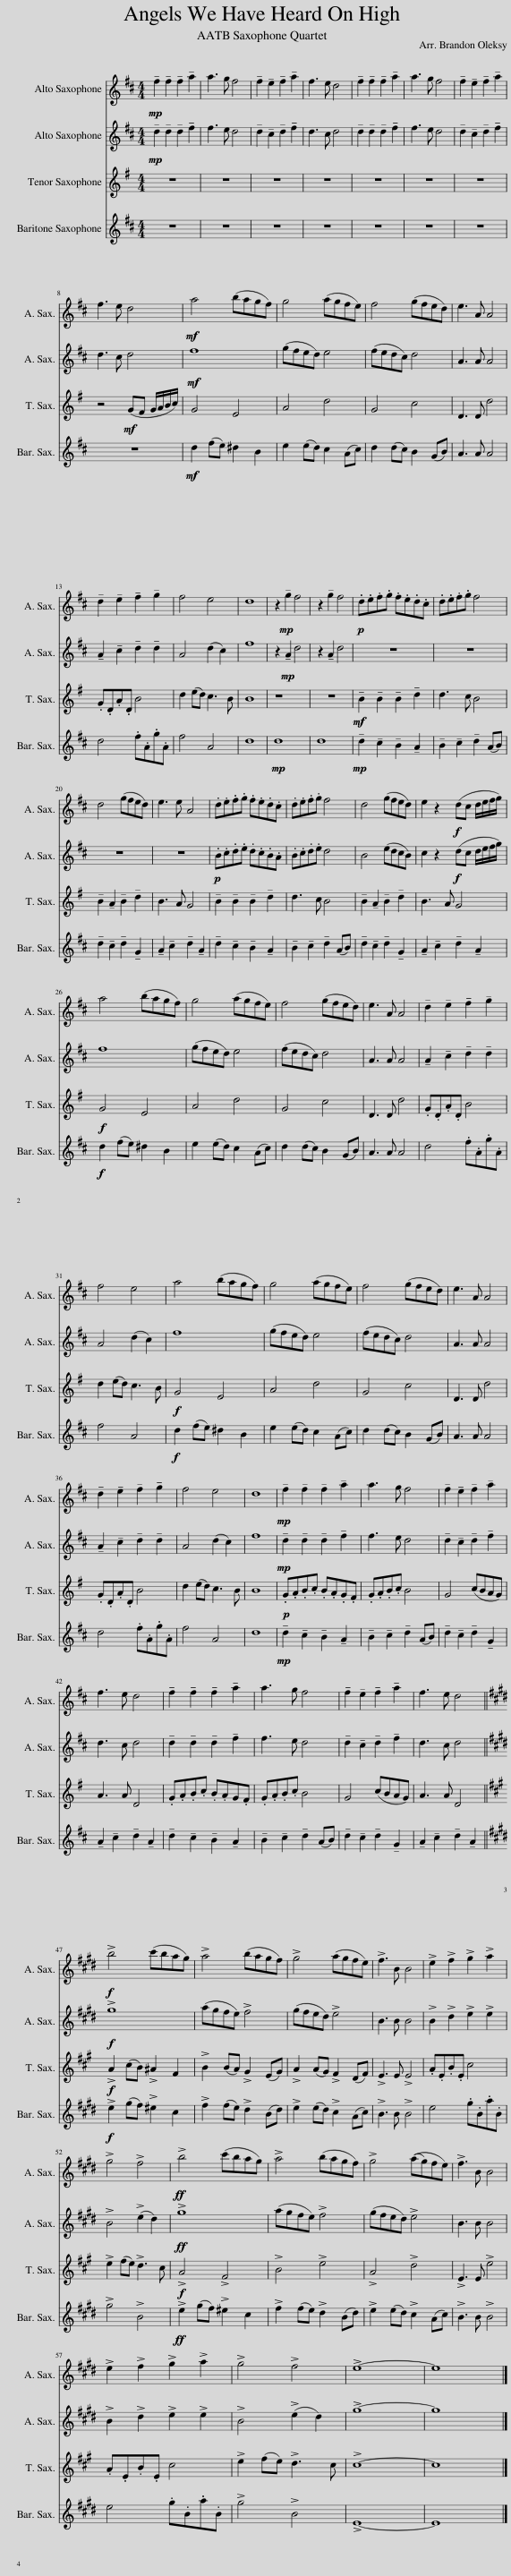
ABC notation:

X:1
%%score 1 2 3 4
L:1/8
M:4/4
I:linebreak $
K:none
V:1 treble transpose=-9
V:2 treble transpose=-9
V:3 treble transpose=-14
V:4 treble transpose=-21
V:1
[K:D]!mp! !tenuto!f2 !tenuto!f2 !tenuto!f2 !tenuto!a2 | a3 g f4 | !tenuto!f2 !tenuto!e2 !tenuto!f2 !tenuto!a2 | f3 e d4 | !tenuto!f2 !tenuto!f2 !tenuto!f2 !tenuto!a2 | %5
 a3 g f4 | !tenuto!f2 !tenuto!e2 !tenuto!f2 !tenuto!a2 |$ f3 e d4 |!mf! a4 (bagf) | g4 (agfe) | %10
 f4 (gfed) | e3 A A4 |$ !tenuto!d2 !tenuto!e2 !tenuto!f2 !tenuto!g2 | f4 e4 | d8 | %15
 z2!mp! !tenuto!g2 f4 | z2 !tenuto!g2 f4 |!p! .d.e.f.g .f.e.d.c | .d.e.f.g f4 |$ d4 (gfed) | %20
 e3 e A4 | .d.e.f.g .f.e.d.c | .d.e.f.g f4 | d4 (gfed) | e2 z2!f! (dc d/e/f/g/) |$ %25
 a4 (bagf) | g4 (agfe) | f4 (gfed) | e3 A A4 | !tenuto!d2 !tenuto!e2 !tenuto!f2 !tenuto!g2 |$ %30
 f4 e4 | a4 (bagf) | g4 (agfe) | f4 (gfed) | e3 A A4 |$ %35
 !tenuto!d2 !tenuto!e2 !tenuto!f2 !tenuto!g2 | f4 e4 | d8 |!mp! !tenuto!f2 !tenuto!f2 !tenuto!f2 !tenuto!a2 | a3 g f4 | %40
 !tenuto!f2 !tenuto!e2 !tenuto!f2 !tenuto!a2 |$ f3 e d4 | !tenuto!f2 !tenuto!f2 !tenuto!f2 !tenuto!a2 | a3 g f4 | !tenuto!f2 !tenuto!e2 !tenuto!f2 !tenuto!a2 | %45
 f3 e d4 ||$[K:E]!f! !>!b4 (c'bag) | !>!a4 (bagf) | !>!g4 (agfe) | !>!f3 B B4 | %50
 !>!e2 !>!f2 !>!g2 !>!a2 |$ !>!g4 !>!f4 |!ff! !>!b4 (c'bag) | !>!a4 (bagf) | !>!g4 ((ag)fe) | %55
 !>!f3 B B4 |$ !>!e2 !>!f2 !>!g2 !>!a2 | !>!g4 !>!f4 | !>!e8- | e8 |] %60
V:2
[K:D]!mp! !tenuto!d2 !tenuto!d2 !tenuto!d2 !tenuto!f2 | f3 e d4 | !tenuto!d2 !tenuto!c2 !tenuto!d2 !tenuto!f2 | d3 c d4 | !tenuto!d2 !tenuto!d2 !tenuto!d2 !tenuto!f2 | %5
 f3 e d4 | !tenuto!d2 !tenuto!c2 !tenuto!d2 !tenuto!f2 |$ d3 c d4 |!mf! f8 | (gfed) e4 | %10
 (fedc) d4 | A3 A A4 |$ !tenuto!A2 !tenuto!c2 !tenuto!d2 !tenuto!d2 | A4 (d2 c2) | f8 | %15
 z2!mp! !tenuto!A2 d4 | z2 !tenuto!A2 d4 | z8 | z8 |$ z8 | %20
 z8 |!p! .B.c.d.e .d.c.B.A | .B.c.d.e d4 | B4 (edcB) | c2 z2!f! (dc d/e/f/g/) |$ %25
 f8 | (gfed) e4 | (fedc) d4 | A3 A A4 | !tenuto!A2 !tenuto!c2 !tenuto!d2 !tenuto!d2 |$ %30
 A4 (d2 c2) | f8 | (gfed) e4 | (fedc) d4 | A3 A A4 |$ %35
 !tenuto!A2 !tenuto!c2 !tenuto!d2 !tenuto!d2 | A4 (d2 c2) | f8 |!mp! !tenuto!d2 !tenuto!d2 !tenuto!d2 !tenuto!f2 | f3 e d4 | %40
 !tenuto!d2 !tenuto!c2 !tenuto!d2 !tenuto!f2 |$ d3 c d4 | !tenuto!d2 !tenuto!d2 !tenuto!d2 !tenuto!f2 | f3 e d4 | !tenuto!d2 !tenuto!c2 !tenuto!d2 !tenuto!f2 | %45
 d3 c d4 ||$[K:E]!f! !>!g8 | (agfe) !>!f4 | (gfed) !>!e4 | B3 B B4 | %50
 !>!B2 !>!d2 !>!e2 !>!e2 |$ !>!B4 (!>!e2 d2) |!ff! !>!g8 | (agfe) !>!f4 | (gfed) !>!e4 | %55
 B3 B B4 |$ !>!B2 !>!d2 !>!e2 !>!e2 | !>!B4 (!>!e2 d2) | !>!g8- | g8 |] %60
V:3
[K:G] z8 | z8 | z8 | z8 | z8 | %5
 z8 | z8 |$ z4!mf! (GF G/A/B/c/) | G4 E4 | A4 d4 | %10
 G4 c4 | D3 D d4 |$ .G.D.A.D B4 | d2 (ed) c3 B | B8 | %15
 z8 | z8 |!mf! !tenuto!B2 !tenuto!B2 !tenuto!B2 !tenuto!d2 | d3 c B4 |$ !tenuto!B2 !tenuto!A2 !tenuto!B2 !tenuto!d2 | %20
 B3 A G4 | !tenuto!B2 !tenuto!B2 !tenuto!B2 !tenuto!d2 | d3 c B4 | !tenuto!B2 !tenuto!A2 !tenuto!B2 !tenuto!d2 | B3 A G4 |$ %25
!f! G4 E4 | A4 d4 | G4 c4 | D3 D d4 | .G.D.A.D B4 |$ %30
 d2 (ed) c3 B |!f! G4 E4 | A4 d4 | G4 c4 | D3 D d4 |$ %35
 .G.D.A.D B4 | d2 (ed) c3 B | B8 |!p! .G.A.B.c .B.A.G.F | .G.A.B.c B4 | %40
 G4 (cBAG) |$ A3 A D4 | .G.A.B.c .B.AG.F | .G.A.B.c B4 | G4 (cBAG) | %45
 A3 A D4 ||$[K:A]!f! !>!A2 (cB) !>!^A2 F2 | !>!B2 (BA) !>!G2 (EG) | !>!A2 (AG) !>!F2 (DF) | !>!E3 E !>!E4 | %50
 .A.E.B.E c4 |$ !>!e2 (fe) !>!d3 c |!f! !>!A4 !>!F4 | !>!B4 !>!e4 | !>!A4 !>!d4 | %55
 !>!E3 E !>!e4 |$ .A.E.B.E c4 | !>!e2 (fe) !>!d3 c | !>!c8- | c8 |] %60
V:4
[K:D] z8 | z8 | z8 | z8 | z8 | %5
 z8 | z8 |$ z8 |!mf! d2 (fe) ^d2 B2 | e2 (ed) c2 (Ac) | %10
 d2 (dc) B2 (GB) | A3 A A4 |$ d4 .f.A.g.A | f4 A4 | d8 | %15
!mp! d8 | d8 |!mp! !tenuto!d2 !tenuto!c2 !tenuto!B2 !tenuto!A2 | !tenuto!B2 !tenuto!c2 !tenuto!d2 (AB) |$ !tenuto!d2 !tenuto!c2 !tenuto!d2 !tenuto!G2 | %20
 !tenuto!A2 !tenuto!c2 !tenuto!d2 !tenuto!A2 | !tenuto!d2 !tenuto!c2 !tenuto!B2 !tenuto!A2 | !tenuto!B2 !tenuto!c2 !tenuto!d2 (AB) | !tenuto!d2 !tenuto!c2 !tenuto!d2 !tenuto!G2 | !tenuto!A2 !tenuto!c2 !tenuto!d2 !tenuto!A2 |$ %25
!f! d2 (fe) ^d2 B2 | e2 (ed) c2 (Ac) | d2 (dc) B2 (GB) | A3 A A4 | d4 .f.A.g.A |$ %30
 f4 A4 |!f! d2 (fe) ^d2 B2 | e2 (ed) c2 (Ac) | d2 (dc) B2 (GB) | A3 A A4 |$ %35
 d4 .f.A.g.A | f4 A4 | d8 |!mp! !tenuto!d2 !tenuto!c2 !tenuto!B2 !tenuto!A2 | !tenuto!B2 !tenuto!c2 !tenuto!d2 (AB) | %40
 !tenuto!d2 !tenuto!c2 !tenuto!d2 !tenuto!G2 |$ !tenuto!A2 !tenuto!c2 !tenuto!d2 !tenuto!A2 | !tenuto!d2 !tenuto!c2 !tenuto!B2 !tenuto!A2 | !tenuto!B2 !tenuto!c2 !tenuto!d2 (AB) | !tenuto!d2 !tenuto!c2 !tenuto!d2 !tenuto!G2 | %45
 !tenuto!A2 !tenuto!c2 !tenuto!d2 !tenuto!A2 ||$[K:E]!f! !>!e2 (gf) !>!^e2 c2 | !>!f2 (fe) !>!d2 (Bd) | !>!e2 (ed) !>!c2 (Ac) | !>!B3 B !>!B4 | %50
 e4 .g.B.a.B |$ !>!g4 !>!B4 |!ff! !>!e2 (gf) !>!^e2 c2 | !>!f2 (fe) !>!d2 (Bd) | !>!e2 (ed) !>!c2 (Ac) | %55
 !>!B3 B !>!B4 |$ e4 .g.B.a.B | !>!g4 !>!B4 | !>!E8- | E8 |] %60
